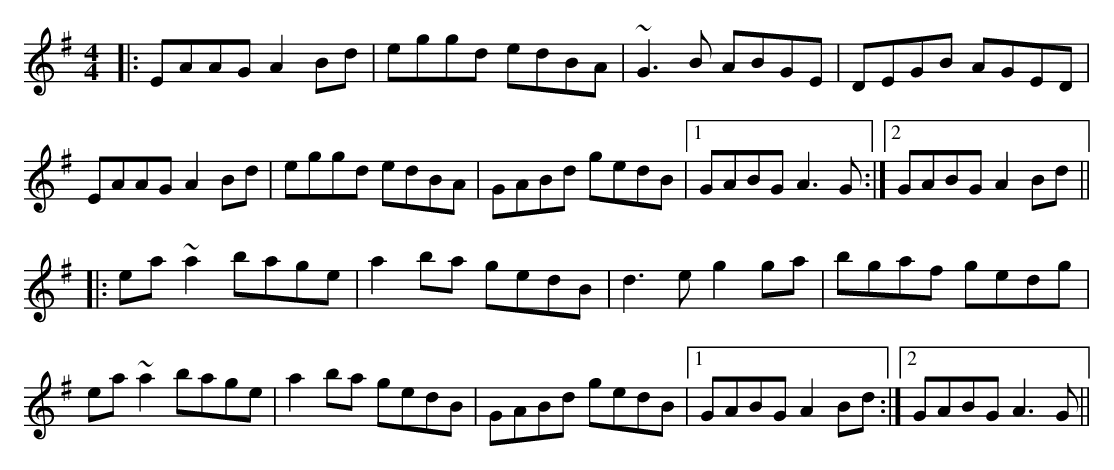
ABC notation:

X:1
M:4/4
K:Ador
|:EAAG A2Bd|eggd edBA|~G3B ABGE|DEGB AGED|
EAAG A2Bd|eggd edBA|GABd gedB|1 GABG A3G:|2 GABG A2Bd||
|:ea~a2 bage|a2ba gedB|d3 e g2ga|bgaf gedg|
ea~a2 bage|a2ba gedB|GABd gedB|1 GABG A2Bd:|2 GABG A3G||
